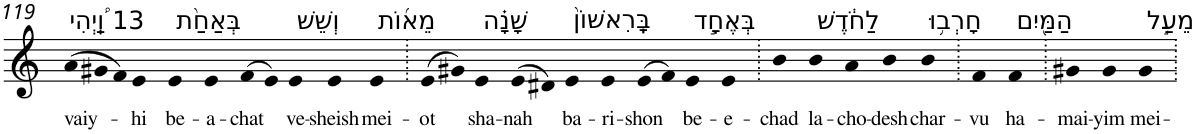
**kern	**text
*part1	*part1
*staff1	*staff1
*I"Piano	*
*I'Pno	*
!!LO:PB:g=z
*clefG2	*
*k[]	*
*Xtuplet	*
=119	=119
!LO:TX:a:t=13 וַֽ֠יְהִי	!
!	!LO:LY:b
(>12a	vaiy-
12g#X	.
12f)	.
!	!LO:LY:b
4e	-hi
!LO:TX:a:t=בְּאַחַ֨ת	!
!	!LO:LY:b
4e	be-
!	!LO:LY:b
4e	-a-
!	!LO:LY:b
(>8f	-chat
8e)	.
!LO:TX:a:t=וְשֵׁשׁ	!
!	!LO:LY:b
4e	ve-
!	!LO:LY:b
4e	-sheish
!LO:TX:a:t=מֵא֜וֹת	!
!	!LO:LY:b
4e	mei-
=120.	=120.
!	!LO:LY:b
(>8e	-ot
8g#X)	.
!LO:TX:a:t=שָׁנָ֗ה	!
!	!LO:LY:b
4e	sha-
!	!LO:LY:b
(>8e	-nah
8d#X)	.
!LO:TX:a:t=בָּֽרִאשׁוֹן֙	!
!	!LO:LY:b
4e	ba-
!	!LO:LY:b
4e	-ri-
!	!LO:LY:b
(>8e	-shon
8f)	.
!LO:TX:a:t=בְּאֶחָ֣ד	!
!	!LO:LY:b
4e	be-
!	!LO:LY:b
4e	-e-
=121.	=121.
!	!LO:LY:b
4b	-chad
!LO:TX:a:t=לַחֹ֔דֶשׁ	!
!	!LO:LY:b
4b	la-
!	!LO:LY:b
4a	-cho-
!	!LO:LY:b
4b	-desh
!LO:TX:a:t=חָרְב֥וּ	!
!	!LO:LY:b
4b	char-
=122.	=122.
!	!LO:LY:b
4f	-vu
!LO:TX:a:t=הַמַּ֖יִם	!
!	!LO:LY:b
4f	ha-
=123.	=123.
!	!LO:LY:b
4g#X	-mai-
!	!LO:LY:b
4g#	-yim
!LO:TX:a:t=מֵעַ֣ל	!
!	!LO:LY:b
4g#	mei-
=.	=.
*-	*-
